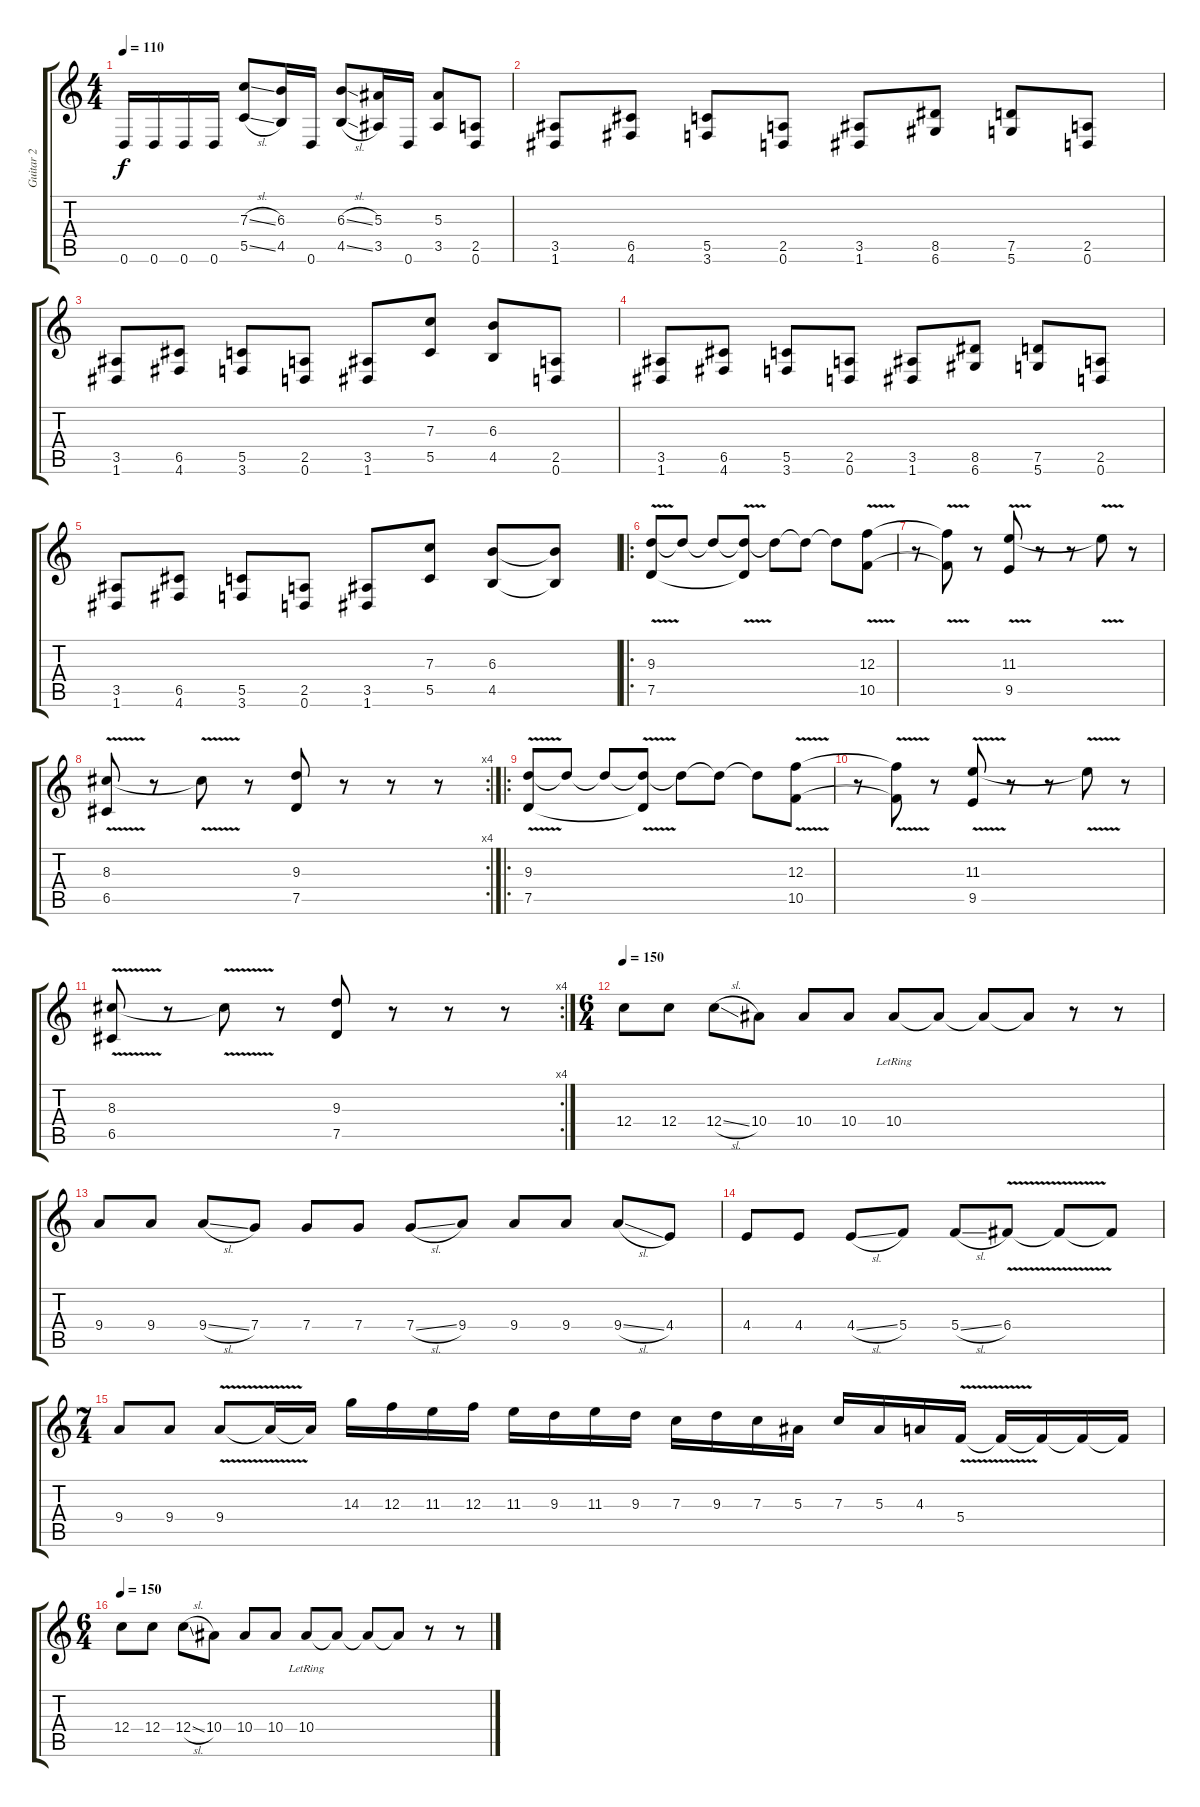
\track ("Guitar 2" "Guitar 2") {instrument distortionguitar}
\staff {score tabs}
\tuning (D4 A3 F3 C3 G2 D2) {hide}
\ts (4 4)
\tempo 110
\clef g2
\ks c
0.6.16{dy f} 0.6.16 0.6.16 0.6.16 (7.3{sl} 5.5{sl}).8 (6.3 4.5).16 0.6.16 (6.3{sl} 4.5{sl}).8 (5.3 3.5).16 0.6.16 (5.3 3.5).8 (2.5 0.6).8 |
(3.5 1.6).8 (6.5 4.6).8 (5.5 3.6).8 (2.5 0.6).8 (3.5 1.6).8 (8.5 6.6).8 (7.5 5.6).8 (2.5 0.6).8 |
(3.5 1.6).8 (6.5 4.6).8 (5.5 3.6).8 (2.5 0.6).8 (3.5 1.6).8 (7.3 5.5).8 (6.3 4.5).8 (2.5 0.6).8 |
(3.5 1.6).8 (6.5 4.6).8 (5.5 3.6).8 (2.5 0.6).8 (3.5 1.6).8 (8.5 6.6).8 (7.5 5.6).8 (2.5 0.6).8 |
(3.5 1.6).8 (6.5 4.6).8 (5.5 3.6).8 (2.5 0.6).8 (3.5 1.6).8 (7.3 5.5).8 (6.3 4.5).8 (6.3{t} 4.5{t}).8 |
\ro
(9.3 7.5{v}).8 9.3{t}.8 9.3{t}.8 (9.3{t} 7.5{t}).8 9.3{t}.8 9.3{t}.8 9.3{t}.8 (12.3{v} 10.5).8 |
r.8 (12.3{t} 10.5{t}).8 r.8 (11.3{v} 9.5).8 r.8 r.8 11.3{t}.8 r.8 |
\rc 4
(8.3{v} 6.5).8 r.8 8.3{t}.8 r.8 (9.3 7.5).8 r.8 r.8 r.8 |
\ro
(9.3 7.5{v}).8 9.3{t}.8 9.3{t}.8 (9.3{t} 7.5{t}).8 9.3{t}.8 9.3{t}.8 9.3{t}.8 (12.3{v} 10.5).8 |
r.8 (12.3{t} 10.5{t}).8 r.8 (11.3{v} 9.5).8 r.8 r.8 11.3{t}.8 r.8 |
\rc 4
(8.3{v} 6.5).8 r.8 8.3{t}.8 r.8 (9.3 7.5).8 r.8 r.8 r.8 |
\ts (6 4)
\tempo 150
12.4.8 12.4.8 12.4{sl}.8 10.4.8 10.4.8 10.4.8 10.4{lr}.8 10.4{t}.8 10.4{t}.8 10.4{t}.8 r.8 r.8 |
9.4.8 9.4.8 9.4{sl}.8 7.4.8 7.4.8 7.4.8 7.4{sl}.8 9.4.8 9.4.8 9.4.8 9.4{sl}.8 4.4.8 |
4.4.8 4.4.8 4.4{sl}.8 5.4.8 5.4{sl}.8 6.4{v}.8 6.4{t}.8 6.4{t}.8 |
\ts (7 4)
9.4.8 9.4.8 9.4{v}.8 9.4{t}.16 9.4{t}.16 14.3.16 12.3.16 11.3.16 12.3.16 11.3.16 9.3.16 11.3.16 9.3.16 7.3.16 9.3.16 7.3.16 5.3.16 7.3.16 5.3.16 4.3.16 5.4{v}.16 5.4{t}.16 5.4{t}.16 5.4{t}.16 5.4{t}.16 |
\ts (6 4)
\tempo 150
12.4.8 12.4.8 12.4{sl}.8 10.4.8 10.4.8 10.4.8 10.4{lr}.8 10.4{t}.8 10.4{t}.8 10.4{t}.8 r.8 r.8
